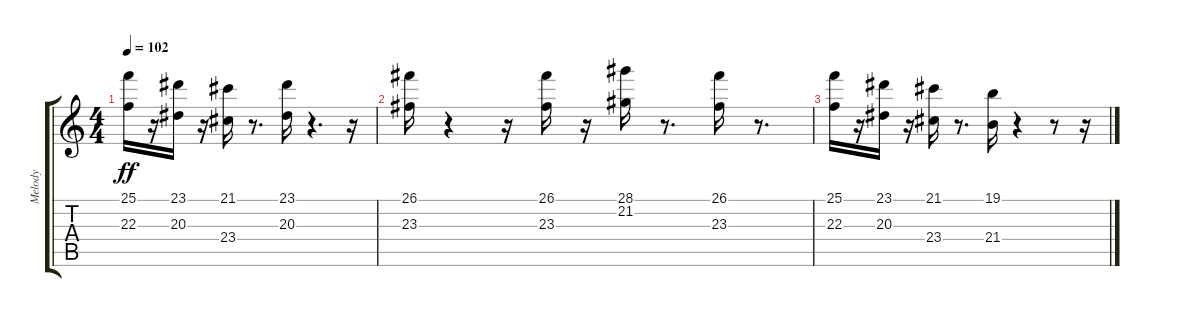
\track ("Melody" "Melody") {instrument fx4atmosphere}
\staff {score tabs}
\tuning (E4 B3 G3 D3 A2 E2) {hide}
\ts (4 4)
\tempo 102
\clef g2
\ks c
(25.1 22.3).16{dy ff} r.16 (23.1 20.3).16 r.16 (21.1 23.4).16 r.8{d} (23.1 20.3).16 r.4{d} r.16 |
(26.1 23.3).16 r.4 r.16 (26.1 23.3).16 r.16 (28.1 21.2).16 r.8{d} (26.1 23.3).16 r.8{d} |
(25.1 22.3).16 r.16 (23.1 20.3).16 r.16 (21.1 23.4).16 r.8{d} (19.1 21.4).16 r.4 r.8 r.16
